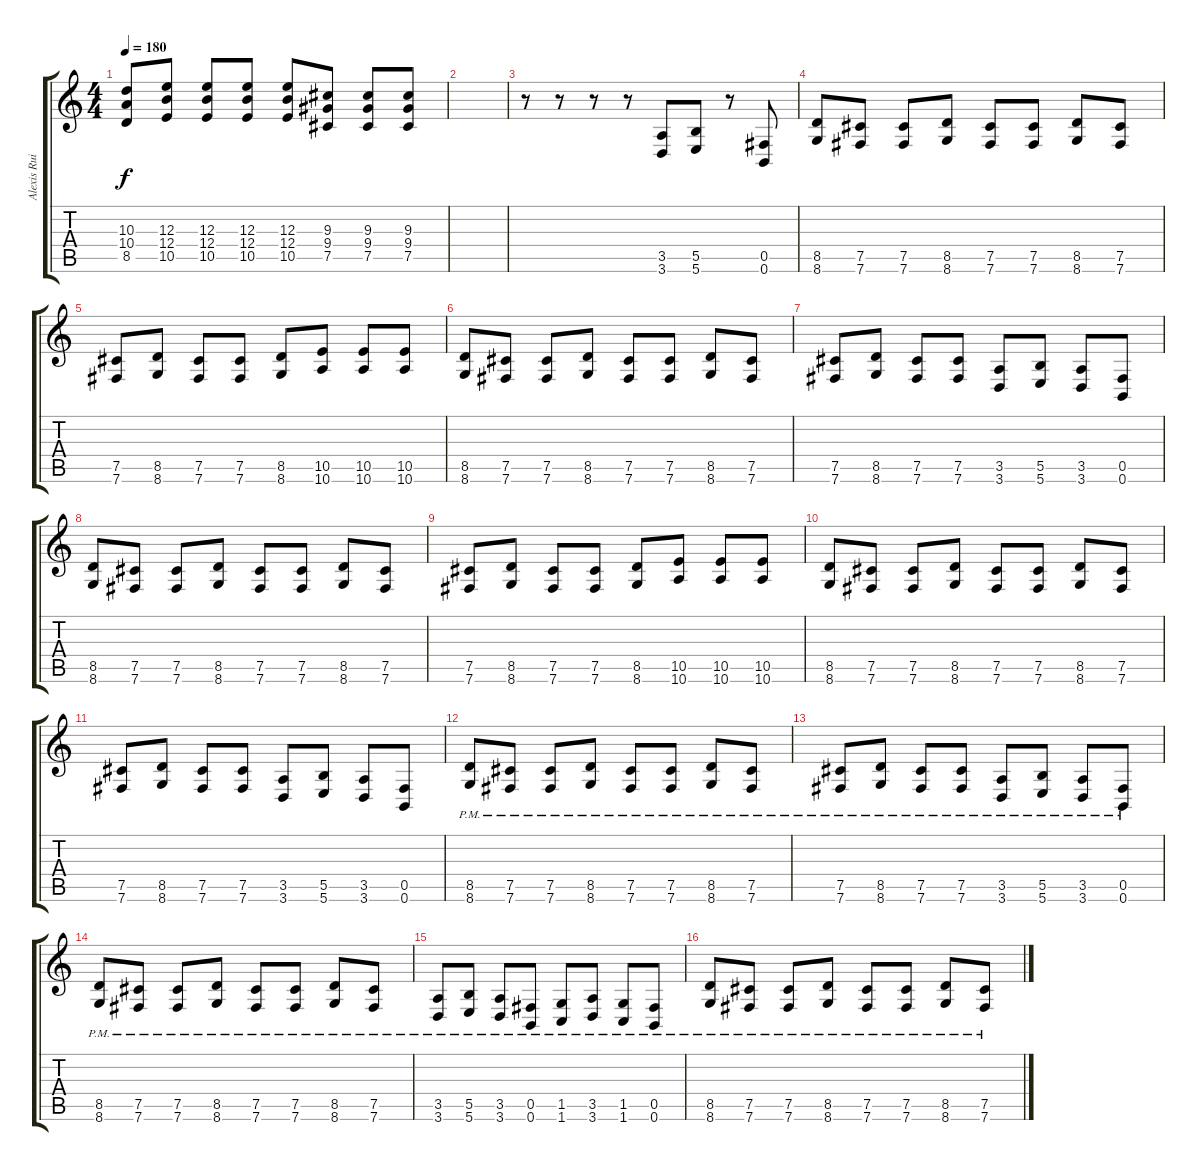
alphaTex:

\track ("Alexis Ruiz (Guitarra)" "Alexis Rui") {instrument distortionguitar}
\staff {score tabs}
\tuning (Db4 Ab3 E3 B2 Gb2 B1) {hide}
\ts (4 4)
\tempo 180
\clef g2
\ks c
(10.3 10.4 8.5).8{dy f} (12.3 12.4 10.5).8 (12.3 12.4 10.5).8 (12.3 12.4 10.5).8 (12.3 12.4 10.5).8 (9.3 9.4 7.5).8 (9.3 9.4 7.5).8 (9.3 9.4 7.5).8 |
|
r.8 r.8 r.8 r.8 (3.5 3.6).8 (5.5 5.6).8 r.8 (0.5 0.6).8 |
(8.5 8.6).8 (7.5 7.6).8 (7.5 7.6).8 (8.5 8.6).8 (7.5 7.6).8 (7.5 7.6).8 (8.5 8.6).8 (7.5 7.6).8 |
(7.5 7.6).8 (8.5 8.6).8 (7.5 7.6).8 (7.5 7.6).8 (8.5 8.6).8 (10.5 10.6).8 (10.5 10.6).8 (10.5 10.6).8 |
(8.5 8.6).8 (7.5 7.6).8 (7.5 7.6).8 (8.5 8.6).8 (7.5 7.6).8 (7.5 7.6).8 (8.5 8.6).8 (7.5 7.6).8 |
(7.5 7.6).8 (8.5 8.6).8 (7.5 7.6).8 (7.5 7.6).8 (3.5 3.6).8 (5.5 5.6).8 (3.5 3.6).8 (0.5 0.6).8 |
(8.5 8.6).8 (7.5 7.6).8 (7.5 7.6).8 (8.5 8.6).8 (7.5 7.6).8 (7.5 7.6).8 (8.5 8.6).8 (7.5 7.6).8 |
(7.5 7.6).8 (8.5 8.6).8 (7.5 7.6).8 (7.5 7.6).8 (8.5 8.6).8 (10.5 10.6).8 (10.5 10.6).8 (10.5 10.6).8 |
(8.5 8.6).8 (7.5 7.6).8 (7.5 7.6).8 (8.5 8.6).8 (7.5 7.6).8 (7.5 7.6).8 (8.5 8.6).8 (7.5 7.6).8 |
(7.5 7.6).8 (8.5 8.6).8 (7.5 7.6).8 (7.5 7.6).8 (3.5 3.6).8 (5.5 5.6).8 (3.5 3.6).8 (0.5 0.6).8 |
(8.5{pm} 8.6{pm}).8 (7.5{pm} 7.6{pm}).8 (7.5{pm} 7.6{pm}).8 (8.5{pm} 8.6{pm}).8 (7.5{pm} 7.6{pm}).8 (7.5{pm} 7.6{pm}).8 (8.5{pm} 8.6{pm}).8 (7.5{pm} 7.6{pm}).8 |
(7.5{pm} 7.6{pm}).8 (8.5{pm} 8.6{pm}).8 (7.5{pm} 7.6{pm}).8 (7.5{pm} 7.6{pm}).8 (3.5{pm} 3.6{pm}).8 (5.5{pm} 5.6{pm}).8 (3.5{pm} 3.6{pm}).8 (0.5{pm} 0.6{pm}).8 |
(8.5{pm} 8.6{pm}).8 (7.5{pm} 7.6{pm}).8 (7.5{pm} 7.6{pm}).8 (8.5{pm} 8.6{pm}).8 (7.5{pm} 7.6{pm}).8 (7.5{pm} 7.6{pm}).8 (8.5{pm} 8.6{pm}).8 (7.5{pm} 7.6{pm}).8 |
(3.5{pm} 3.6{pm}).8 (5.5{pm} 5.6{pm}).8 (3.5{pm} 3.6{pm}).8 (0.5{pm} 0.6{pm}).8 (1.5{pm} 1.6{pm}).8 (3.5{pm} 3.6{pm}).8 (1.5{pm} 1.6{pm}).8 (0.5{pm} 0.6{pm}).8 |
(8.5{pm} 8.6{pm}).8 (7.5{pm} 7.6{pm}).8 (7.5{pm} 7.6{pm}).8 (8.5{pm} 8.6{pm}).8 (7.5{pm} 7.6{pm}).8 (7.5{pm} 7.6{pm}).8 (8.5{pm} 8.6{pm}).8 (7.5{pm} 7.6{pm}).8
